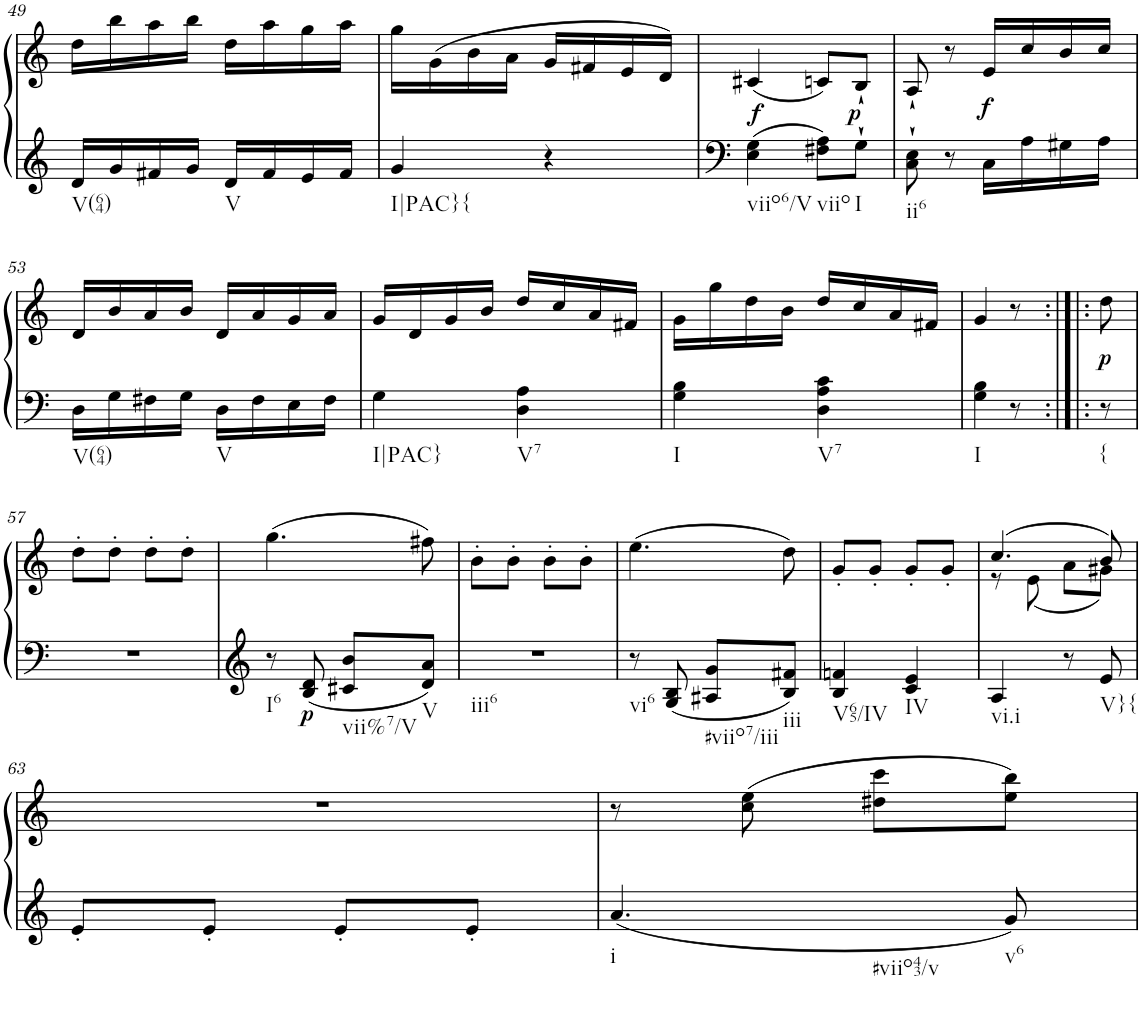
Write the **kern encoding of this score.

**kern	**kern	**dynam
*part1	*part1	*part1
*staff2	*staff1	*staff1/2
*I"Klavier linke Hand	*	*
!!LO:PB:g=z
*clefG2	*clefF4	*
*k[]	*k[]	*
*M2/4	*M2/4	*
=49	=49	=49
!LO:TX:b:t=V(64)	!	!
16d/LL	16dd\LL	.
16g/	16bb\	.
16f#X/	16aa\	.
16g/JJ	16bb\JJ	.
!LO:TX:b:t=V	!	!
16d/LL	16dd\LL	.
16f#/	16aa\	.
16e/	16gg\	.
16f#/JJ	16aa\JJ	.
=50	=50	=50
!LO:TX:b:t=I|PAC}{	!	!
4g/	16gg\LL	.
.	(16g\	.
.	16b\	.
.	16a\JJ	.
4r	16g/LL	.
.	16f#X/	.
.	16e/	.
.	16d/JJ)	.
=51	=51	=51
!LO:TX:b:t=viio6/V	!	!
!	!	!LO:DY:b
4E\ 4G\	(4c#X/	f
!LO:TX:b:t=viio	!	!
8F#X\ 8A\L	8cn/L)	.
!LO:TX:b:t=I	!	!
!	!	!LO:DY:a=2
8G`\J	8B`/J	p
=52	=52	=52
!LO:TX:b:t=ii6	!	!
8C\` 8E\`	8A`/	.
8r	8r	.
!	!	!LO:DY:b
16C\LL	16e/LL	f
16A\	16cc/	.
16G#X\	16b/	.
16A\JJ	16cc/JJ	.
!!LO:LB:g=z
=53	=53	=53
!LO:TX:b:t=V(64)	!	!
16D\LL	16d/LL	.
16G\	16b/	.
16F#X\	16a/	.
16G\JJ	16b/JJ	.
!LO:TX:b:t=V	!	!
16D\LL	16d/LL	.
16F#\	16a/	.
16E\	16g/	.
16F#\JJ	16a/JJ	.
=54	=54	=54
!LO:TX:b:t=I|PAC}	!	!
4G\	16g/LL	.
.	16d/	.
.	16g/	.
.	16b/JJ	.
!LO:TX:b:t=V7	!	!
4D\ 4A\	16dd/LL	.
.	16cc/	.
.	16a/	.
.	16f#X/JJ	.
=55	=55	=55
!LO:TX:b:t=I	!	!
4G\ 4B\	16g\LL	.
.	16gg\	.
.	16dd\	.
.	16b\JJ	.
!LO:TX:b:t=V7	!	!
4D\ 4A\ 4c\	16dd/LL	.
.	16cc/	.
.	16a/	.
.	16f#X/JJ	.
=56	=56	=56
!LO:TX:b:t=I	!	!
4G\ 4B\	4g/	.
8r	8r	.
=56X1:|!|:	=56X1:|!|:	=56X1:|!|:
!LO:TX:b:t={	!	!
!	!	!LO:DY:b
8r	8dd\	p
!!LO:LB:g=z
=57	=57	=57
2r	8dd'\L	.
.	8dd'\J	.
.	8dd'\L	.
.	8dd'\J	.
=58	=58	=58
!LO:TX:b:t=I6	!	!
8r	(4.gg\	.
!	!	!LO:DY:b=2
8B/ 8d/	.	p
!LO:TX:b:t=vii%7/V	!	!
8c#X/ 8b/L	.	.
!LO:TX:b:t=V	!	!
8d/ 8a/J	8ff#X\)	.
=59	=59	=59
!LO:TX:b:t=iii6	!	!
2r	8b'\L	.
.	8b'\J	.
.	8b'\L	.
.	8b'\J	.
=60	=60	=60
!LO:TX:b:t=vi6	!	!
8r	(4.ee\	.
8G/ 8B/	.	.
!LO:TX:b:t=#viio7/iii	!	!
8A#X/ 8g/L	.	.
!LO:TX:b:t=iii	!	!
8B/ 8f#X/J	8dd\)	.
=61	=61	=61
!LO:TX:b:t=V65/IV	!	!
4B/ 4fn/	8g'/L	.
.	8g'/J	.
!LO:TX:b:t=IV	!	!
4c/ 4e/	8g'/L	.
.	8g'/J	.
=62	=62	=62
*	*^	*
!LO:TX:b:t=vi.i	!	!	!
4A/	(4.cc/	8r	.
.	.	(8e\	.
8r	.	8a\L	.
!LO:TX:b:t=V}{	!	!	!
8e/	8b/)	8g#X\J)	.
*	*v	*v	*
!!LO:LB:g=z
=63	=63	=63
8e'/L	2r	.
8e'/J	.	.
8e'/L	.	.
8e'/J	.	.
=64	=64	=64
!LO:TX:b:t=i	!	!
!LO:TX:b:t=#viio43/v	!	!
4.a/	8r	.
.	(8cc\ 8ee\	.
.	8dd#X\ 8ccc\L	.
!LO:TX:b:t=v6	!	!
8g/	8ee\ 8bb\J)	.
=	=	=
*-	*-	*-
